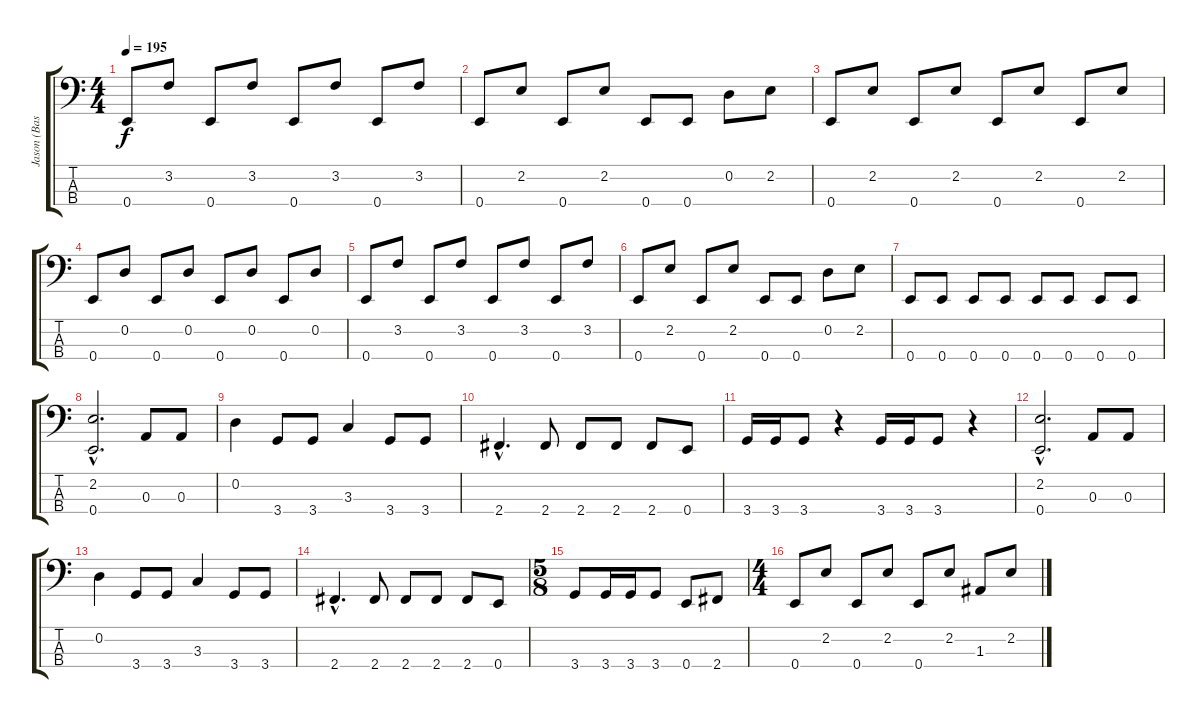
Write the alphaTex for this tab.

\track ("Jason (Bass)" "Jason (Bas") {instrument electricbasspick}
\staff {score tabs}
\tuning (G2 D2 A1 E1) {hide}
\ts (4 4)
\tempo 195
\clef f4
\ks c
0.4.8{dy f} 3.2.8 0.4.8 3.2.8 0.4.8 3.2.8 0.4.8 3.2.8 |
0.4.8 2.2.8 0.4.8 2.2.8 0.4.8 0.4.8 0.2.8 2.2.8 |
0.4.8 2.2.8 0.4.8 2.2.8 0.4.8 2.2.8 0.4.8 2.2.8 |
0.4.8 0.2.8 0.4.8 0.2.8 0.4.8 0.2.8 0.4.8 0.2.8 |
0.4.8 3.2.8 0.4.8 3.2.8 0.4.8 3.2.8 0.4.8 3.2.8 |
0.4.8 2.2.8 0.4.8 2.2.8 0.4.8 0.4.8 0.2.8 2.2.8 |
0.4.8 0.4.8 0.4.8 0.4.8 0.4.8 0.4.8 0.4.8 0.4.8 |
(2.2{hac} 0.4{hac}).2{d} 0.3.8 0.3.8 |
0.2.4 3.4.8 3.4.8 3.3.4 3.4.8 3.4.8 |
2.4{hac}.4{d} 2.4.8 2.4.8 2.4.8 2.4.8 0.4.8 |
3.4.16 3.4.16 3.4.8 r.4 3.4.16 3.4.16 3.4.8 r.4 |
(2.2{hac} 0.4{hac}).2{d} 0.3.8 0.3.8 |
0.2.4 3.4.8 3.4.8 3.3.4 3.4.8 3.4.8 |
2.4{hac}.4{d} 2.4.8 2.4.8 2.4.8 2.4.8 0.4.8 |
\ts (5 8)
3.4.8 3.4.16 3.4.16 3.4.8 0.4.8 2.4.8 |
\ts (4 4)
0.4.8 2.2.8 0.4.8 2.2.8 0.4.8 2.2.8 1.3.8 2.2.8
